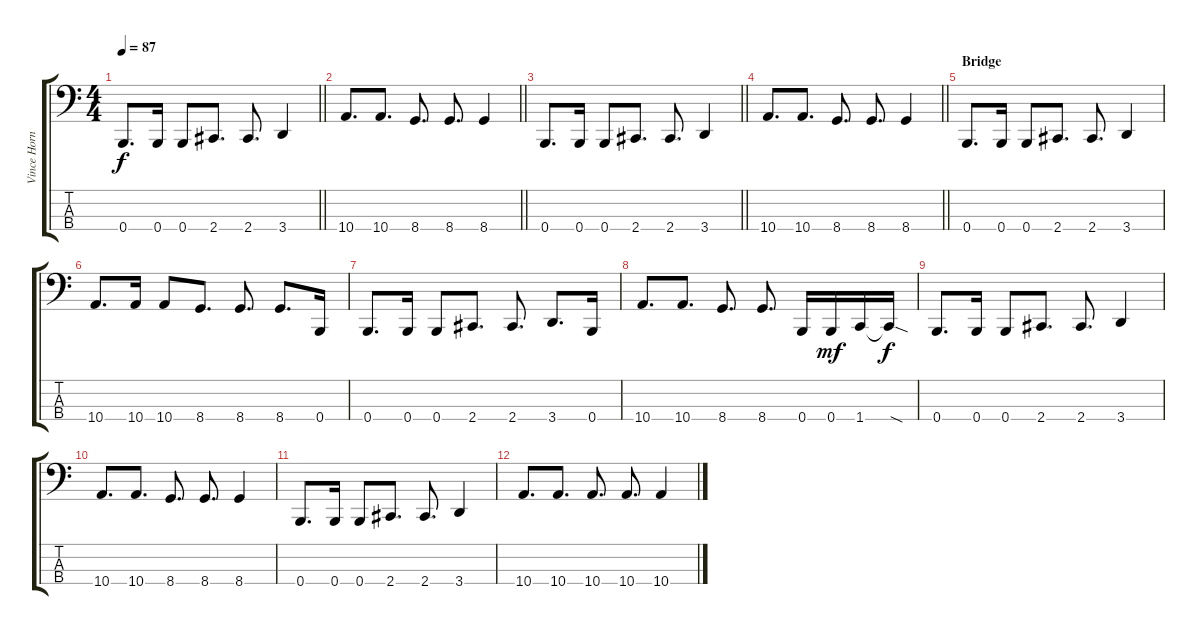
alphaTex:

\track ("Vince Hornsby" "Vince Horn") {instrument electricbasspick}
\staff {score tabs}
\tuning (E2 B1 Gb1 B0) {hide}
\ts (4 4)
\tempo 87
\clef f4
\barLineRight lightlight
\ks c
0.4.8{d dy f} 0.4.16 0.4.8 2.4.8{d} 2.4.8{d} 3.4.4 |
\barLineRight lightlight
10.4.8{d} 10.4.8{d} 8.4.8{d} 8.4.8{d} 8.4.4 |
\barLineRight lightlight
0.4.8{d} 0.4.16 0.4.8 2.4.8{d} 2.4.8{d} 3.4.4 |
\barLineRight lightlight
10.4.8{d} 10.4.8{d} 8.4.8{d} 8.4.8{d} 8.4.4 |
\section ("" "Bridge")
0.4.8{d} 0.4.16 0.4.8 2.4.8{d} 2.4.8{d} 3.4.4 |
10.4.8{d} 10.4.16 10.4.8 8.4.8{d} 8.4.8{d} 8.4.8{d} 0.4.16 |
0.4.8{d} 0.4.16 0.4.8 2.4.8{d} 2.4.8{d} 3.4.8{d} 0.4.16 |
10.4.8{d} 10.4.8{d} 8.4.8{d} 8.4.8{d} 0.4.16 0.4.16{dy mf} 1.4.16 1.4{sod t}.16{dy f} |
0.4.8{d} 0.4.16 0.4.8 2.4.8{d} 2.4.8{d} 3.4.4 |
10.4.8{d} 10.4.8{d} 8.4.8{d} 8.4.8{d} 8.4.4 |
0.4.8{d} 0.4.16 0.4.8 2.4.8{d} 2.4.8{d} 3.4.4 |
10.4.8{d} 10.4.8{d} 10.4.8{d} 10.4.8{d} 10.4.4
